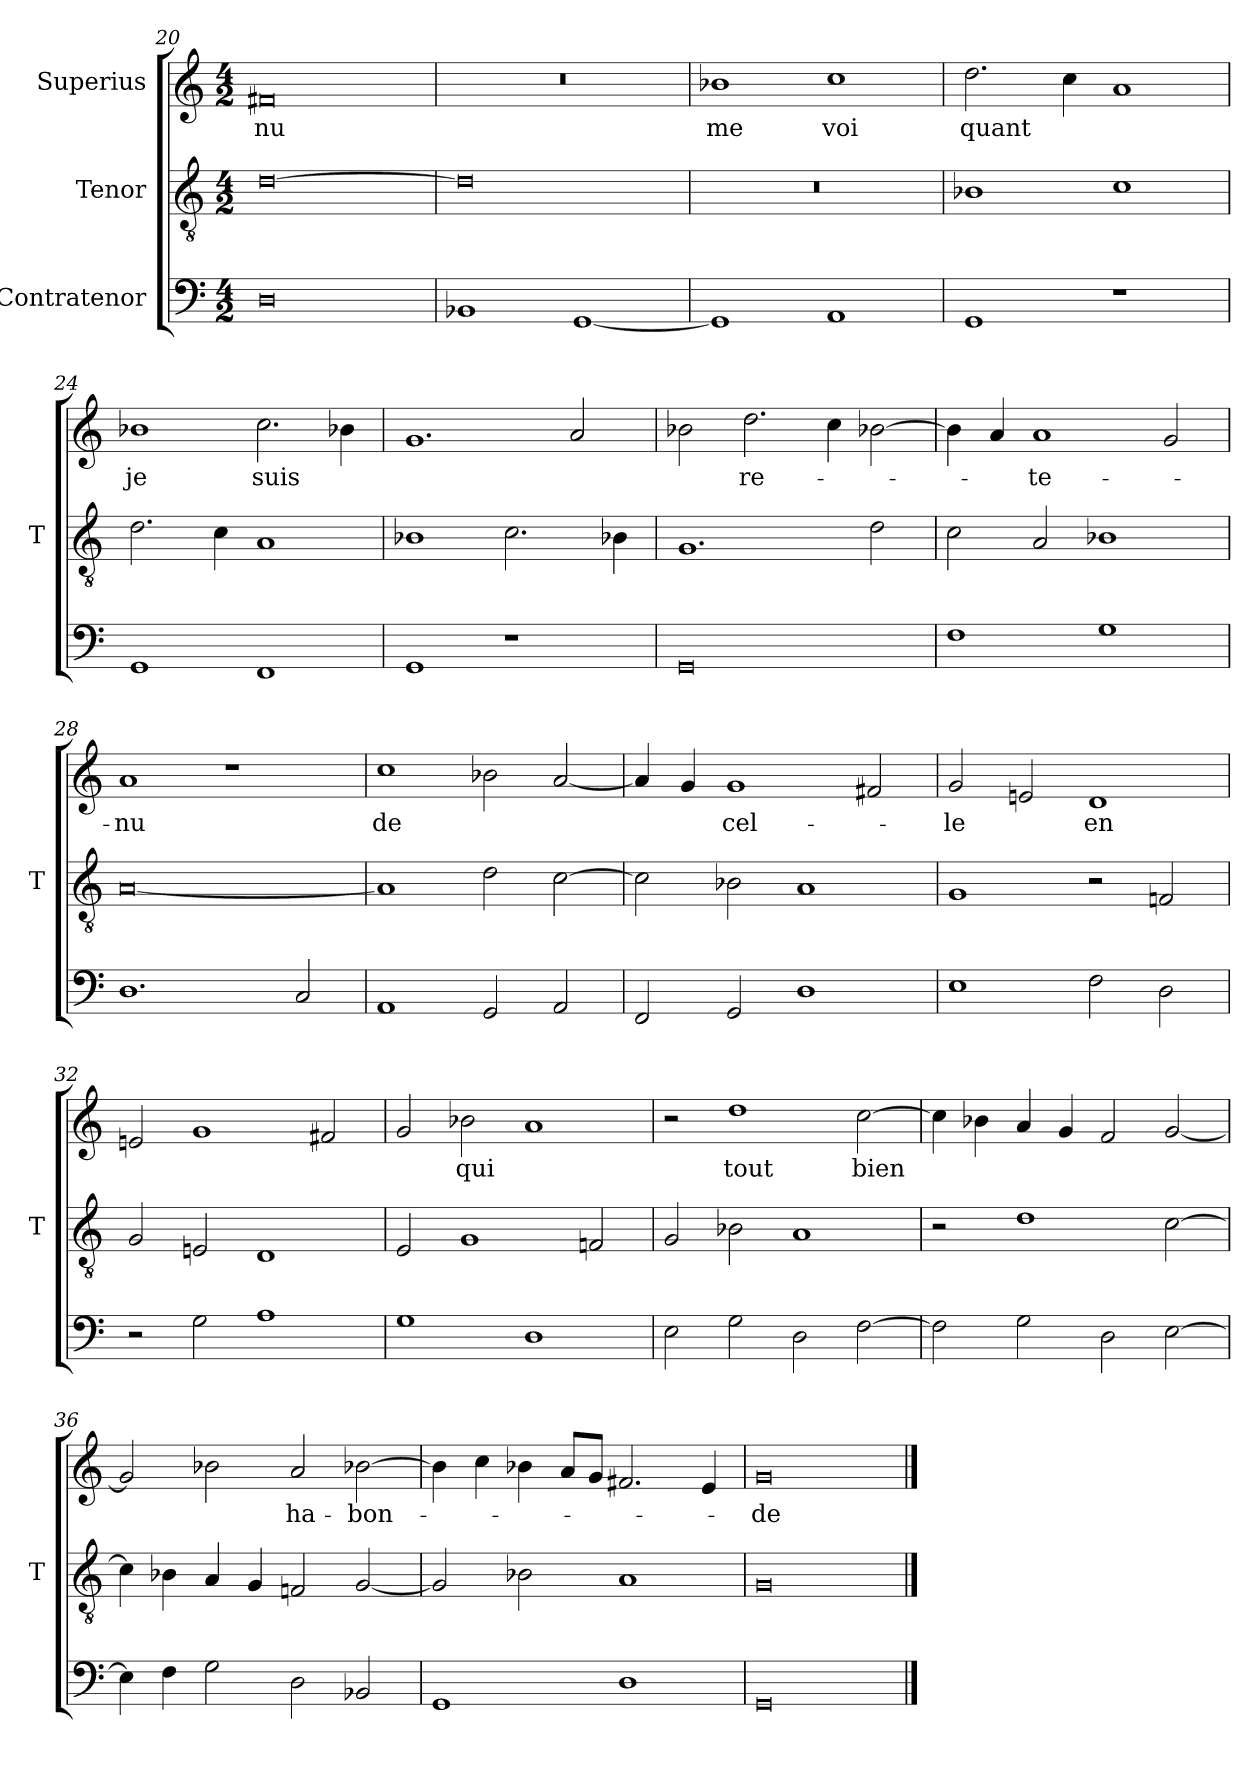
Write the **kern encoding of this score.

**kern	**kern	**kern	**text
*part3	*part2	*part1	*part1
*staff3	*staff2	*staff1	*staff1
*I"Contratenor	*I"Tenor	*I"Superius	*
*	*I'T	*	*
*clefF4	*clefGv2	*clefG2	*
*M4/2	*M4/2	*M4/2	*
=20	=20	=20	=20
0D	[0d	0f#X	-nu
=21	=21	=21	=21
1BB-X	0d]	0r	.
[1GG	.	.	.
=22	=22	=22	=22
1GG]	0r	1b-X	-me
1AA	.	1cc	-voi
=23	=23	=23	=23
1GG	1B-X	2.dd	-quant
.	.	4cc	.
1r	1c	1a	.
=24	=24	=24	=24
1GG	2.d	1b-X	-je
.	4c	.	.
1FF	1A	2.cc	-suis
.	.	4b-X	.
=25	=25	=25	=25
1GG	1B-X	1.g	.
1r	2.c	.	.
.	.	2a	.
.	4B-X	.	.
=26	=26	=26	=26
0GG	1.G	2b-X	.
.	.	2.dd	re-
.	.	4cc	.
.	2d	[2b-X	.
=27	=27	=27	=27
1F	2c	4b-]	.
.	.	4a	.
.	2A	1a	-te-
1G	1B-X	.	.
.	.	2g	.
=28	=28	=28	=28
1.D	[0A	1a	-nu
.	.	1r	.
2C	.	.	.
=29	=29	=29	=29
1AA	1A]	1cc	-de
2GG	2d	2b-X	.
2AA	[2c	[2a	.
=30	=30	=30	=30
2FF	2c]	4a]	.
.	.	4g	.
2GG	2B-X	1g	cel-
1D	1A	.	.
.	.	2f#X	.
=31	=31	=31	=31
1E	1G	2g	-le
.	.	2en	.
2F	2r	1d	-en
2D	2Fn	.	.
=32	=32	=32	=32
2r	2G	2en	.
2G	2En	1g	.
1A	1D	.	.
.	.	2f#X	.
=33	=33	=33	=33
1G	2E	2g	.
.	1G	2b-X	-qui
1D	.	1a	.
.	2Fn	.	.
=34	=34	=34	=34
2E	2G	2r	.
2G	2B-X	1dd	-tout
2D	1A	.	.
[2F	.	[2cc	-bien
=35	=35	=35	=35
2F]	2r	4cc]	.
.	.	4b-X	.
2G	1d	4a	.
.	.	4g	.
2D	.	2f	.
[2E	[2c	[2g	.
=36	=36	=36	=36
4E]	4c]	2g]	.
4F	4B-X	.	.
2G	4A	2b-X	.
.	4G	.	.
2D	2Fn	2a	ha-
2BB-X	[2G	[2b-X	-bon-
=37	=37	=37	=37
1GG	2G]	4b-]	.
.	.	4cc	.
.	2B-X	4b-X	.
.	.	8a/L	.
.	.	8g/J	.
1D	1A	2.f#X	.
.	.	4e	.
=38	=38	=38	=38
0GG	0G	0g	-de
==	==	==	==
*-	*-	*-	*-
